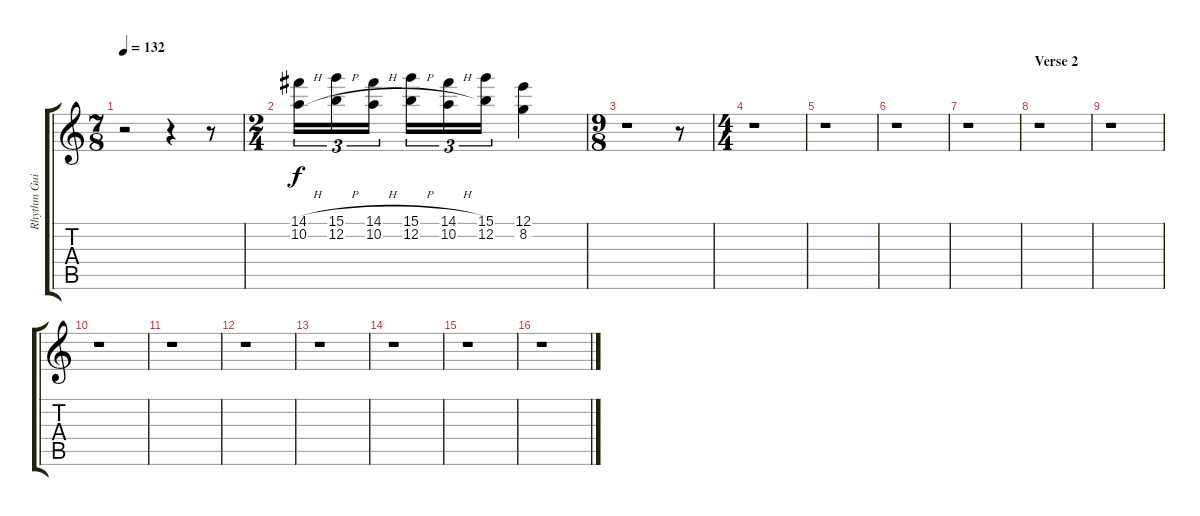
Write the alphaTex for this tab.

\track ("Rhythm Guitar" "Rhythm Gui") {instrument distortionguitar}
\staff {score tabs}
\tuning (E4 B3 G3 D3 A2 E2) {hide}
\ts (7 8)
\tempo 132
\clef g2
\ks c
r.2{dy f} r.4 r.8 |
\ts (2 4)
(14.1{h} 10.2{h}).16{tu (3 2)} (15.1{h} 12.2{h}).16{tu (3 2)} (14.1{h} 10.2{h}).16{tu (3 2)} (15.1{h} 12.2{h}).16{tu (3 2)} (14.1{h} 10.2{h}).16{tu (3 2)} (15.1 12.2).16{tu (3 2)} (12.1 8.2).4 |
\ts (9 8)
r.1 r.8 |
\ts (4 4)
r.1 |
r.1 |
r.1 |
r.1 |
\section ("" "Verse 2")
r.1 |
r.1 |
r.1 |
r.1 |
r.1 |
r.1 |
r.1 |
r.1 |
r.1
